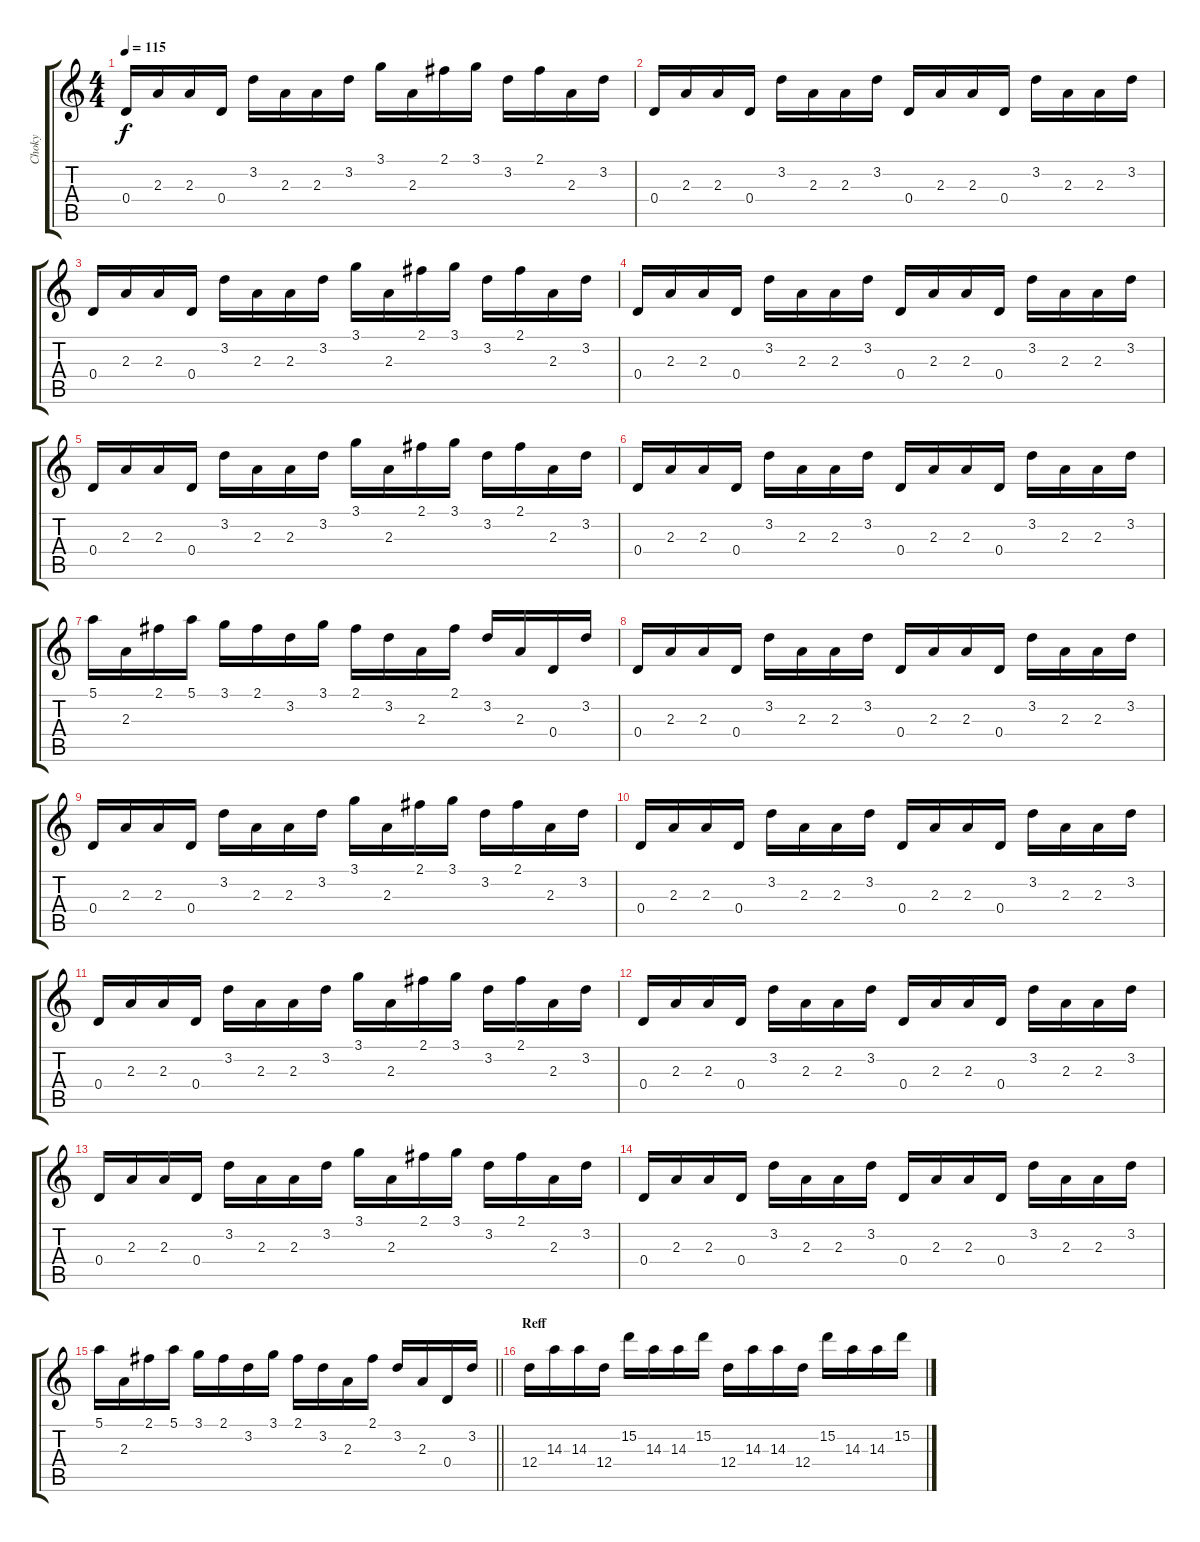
\track ("Choky" "Choky") {instrument distortionguitar}
\staff {score tabs}
\tuning (E4 B3 G3 D3 A2 E2) {hide}
\ts (4 4)
\tempo 115
\clef g2
\ks c
0.4.16{dy f} 2.3.16 2.3.16 0.4.16 3.2.16 2.3.16 2.3.16 3.2.16 3.1.16 2.3.16 2.1.16 3.1.16 3.2.16 2.1.16 2.3.16 3.2.16 |
0.4.16 2.3.16 2.3.16 0.4.16 3.2.16 2.3.16 2.3.16 3.2.16 0.4.16 2.3.16 2.3.16 0.4.16 3.2.16 2.3.16 2.3.16 3.2.16 |
0.4.16 2.3.16 2.3.16 0.4.16 3.2.16 2.3.16 2.3.16 3.2.16 3.1.16 2.3.16 2.1.16 3.1.16 3.2.16 2.1.16 2.3.16 3.2.16 |
0.4.16 2.3.16 2.3.16 0.4.16 3.2.16 2.3.16 2.3.16 3.2.16 0.4.16 2.3.16 2.3.16 0.4.16 3.2.16 2.3.16 2.3.16 3.2.16 |
0.4.16 2.3.16 2.3.16 0.4.16 3.2.16 2.3.16 2.3.16 3.2.16 3.1.16 2.3.16 2.1.16 3.1.16 3.2.16 2.1.16 2.3.16 3.2.16 |
0.4.16 2.3.16 2.3.16 0.4.16 3.2.16 2.3.16 2.3.16 3.2.16 0.4.16 2.3.16 2.3.16 0.4.16 3.2.16 2.3.16 2.3.16 3.2.16 |
5.1.16 2.3.16 2.1.16 5.1.16 3.1.16 2.1.16 3.2.16 3.1.16 2.1.16 3.2.16 2.3.16 2.1.16 3.2.16 2.3.16 0.4.16 3.2.16 |
0.4.16 2.3.16 2.3.16 0.4.16 3.2.16 2.3.16 2.3.16 3.2.16 0.4.16 2.3.16 2.3.16 0.4.16 3.2.16 2.3.16 2.3.16 3.2.16 |
0.4.16 2.3.16 2.3.16 0.4.16 3.2.16 2.3.16 2.3.16 3.2.16 3.1.16 2.3.16 2.1.16 3.1.16 3.2.16 2.1.16 2.3.16 3.2.16 |
0.4.16 2.3.16 2.3.16 0.4.16 3.2.16 2.3.16 2.3.16 3.2.16 0.4.16 2.3.16 2.3.16 0.4.16 3.2.16 2.3.16 2.3.16 3.2.16 |
0.4.16 2.3.16 2.3.16 0.4.16 3.2.16 2.3.16 2.3.16 3.2.16 3.1.16 2.3.16 2.1.16 3.1.16 3.2.16 2.1.16 2.3.16 3.2.16 |
0.4.16 2.3.16 2.3.16 0.4.16 3.2.16 2.3.16 2.3.16 3.2.16 0.4.16 2.3.16 2.3.16 0.4.16 3.2.16 2.3.16 2.3.16 3.2.16 |
0.4.16 2.3.16 2.3.16 0.4.16 3.2.16 2.3.16 2.3.16 3.2.16 3.1.16 2.3.16 2.1.16 3.1.16 3.2.16 2.1.16 2.3.16 3.2.16 |
0.4.16 2.3.16 2.3.16 0.4.16 3.2.16 2.3.16 2.3.16 3.2.16 0.4.16 2.3.16 2.3.16 0.4.16 3.2.16 2.3.16 2.3.16 3.2.16 |
\barLineRight lightlight
5.1.16 2.3.16 2.1.16 5.1.16 3.1.16 2.1.16 3.2.16 3.1.16 2.1.16 3.2.16 2.3.16 2.1.16 3.2.16 2.3.16 0.4.16 3.2.16 |
\section ("" "Reff")
12.4.16 14.3.16 14.3.16 12.4.16 15.2.16 14.3.16 14.3.16 15.2.16 12.4.16 14.3.16 14.3.16 12.4.16 15.2.16 14.3.16 14.3.16 15.2.16
